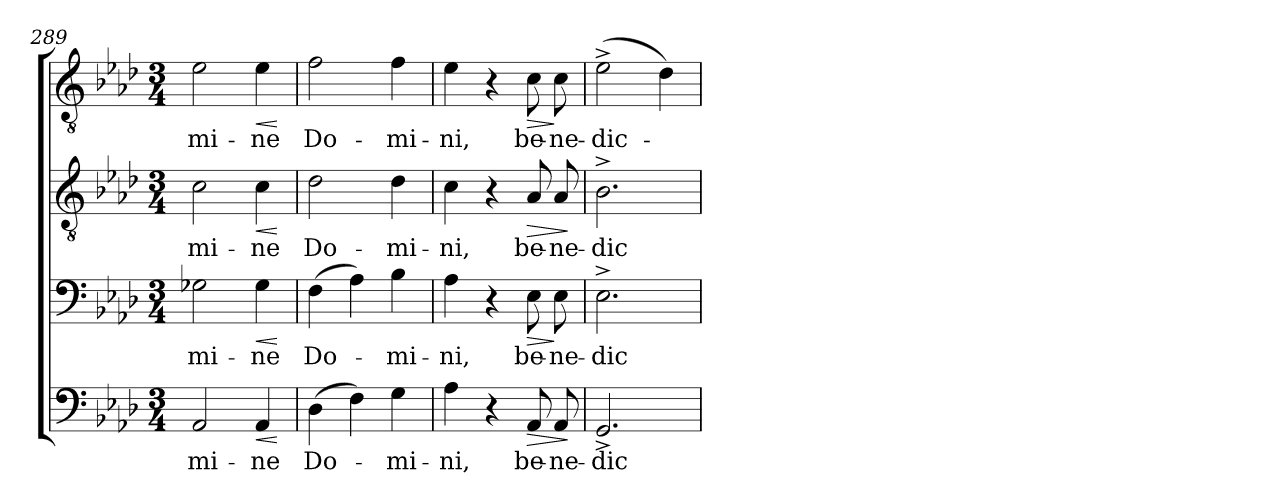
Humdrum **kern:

**kern	**text	**dynam	**kern	**text	**dynam	**kern	**text	**dynam	**kern	**text	**dynam
*part4	*part4	*part4	*part3	*part3	*part3	*part2	*part2	*part2	*part1	*part1	*part1
*staff4	*staff4	*staff4	*staff3	*staff3	*staff3	*staff2	*staff2	*staff2	*staff1	*staff1	*staff1
*clefF4	*	*	*clefF4	*	*	*clefGv2	*	*	*clefGv2	*	*
*k[b-e-a-d-]	*	*	*k[b-e-a-d-]	*	*	*k[b-e-a-d-]	*	*	*k[b-e-a-d-]	*	*
*A-:	*	*	*A-:	*	*	*A-:	*	*	*A-:	*	*
*M3/4	*	*	*M3/4	*	*	*M3/4	*	*	*M3/4	*	*
=289	=289	=289	=289	=289	=289	=289	=289	=289	=289	=289	=289
!	!LO:LY:b	!	!	!LO:LY:b	!	!	!LO:LY:b	!	!	!LO:LY:b	!
2AA-/	-mi-	.	2G-X\	-mi-	.	2c\	-mi-	.	2e-\	-mi-	.
!	!LO:LY:b	!LO:HP:b	!	!LO:LY:b	!LO:HP:b	!	!LO:LY:b	!LO:HP:b	!	!LO:LY:b	!LO:HP:b
4AA-/	-ne	<	4G-\	-ne	<	4c\	-ne	<	4e-\	-ne	<
.	.	[	.	.	[	.	.	[	.	.	[
=290	=290	=290	=290	=290	=290	=290	=290	=290	=290	=290	=290
!	!LO:LY:b	!	!	!LO:LY:b	!	!	!LO:LY:b	!	!	!LO:LY:b	!
(>4D-\	Do-	.	(>4F\	Do-	.	2d-\	Do-	.	2f\	Do-	.
4F\)	.	.	4A-\)	.	.	.	.	.	.	.	.
!	!LO:LY:b	!	!	!LO:LY:b	!	!	!LO:LY:b	!	!	!LO:LY:b	!
4G\	-mi-	.	4B-\	-mi-	.	4d-\	-mi-	.	4f\	-mi-	.
!!LO:LB:g=z
=291	=291	=291	=291	=291	=291	=291	=291	=291	=291	=291	=291
!	!LO:LY:b	!	!	!LO:LY:b	!	!	!LO:LY:b	!	!	!LO:LY:b	!
4A-\	-ni,	.	4A-\	-ni,	.	4c\	-ni,	.	4e-\	-ni,	.
4r	.	.	4r	.	.	4r	.	.	4r	.	.
!	!LO:LY:b	!LO:HP:b	!	!LO:LY:b	!LO:HP:b	!	!LO:LY:b	!LO:HP:b	!	!LO:LY:b	!LO:HP:b
8AA-/	be-	>	8E-\	be-	>	8A-/	be-	>	8c\	be-	>
!	!LO:LY:b	!	!	!LO:LY:b	!	!	!LO:LY:b	!	!	!LO:LY:b	!
8AA-/	-ne-	.	8E-\	-ne-	]	8A-/	-ne-	.	8c\	-ne-	]
.	.	]	.	.	.	.	.	]	.	.	.
=292	=292	=292	=292	=292	=292	=292	=292	=292	=292	=292	=292
!	!LO:LY:b	!	!	!LO:LY:b	!	!	!LO:LY:b	!	!	!LO:LY:b	!
2.GG^</	-dic-	.	2.E-^>\	-dic-	.	2.B-^>\	-dic-	.	(>2e-^>\	-dic-	.
.	.	.	.	.	.	.	.	.	4d-\)	.	.
=	=	=	=	=	=	=	=	=	=	=	=
*-	*-	*-	*-	*-	*-	*-	*-	*-	*-	*-	*-
